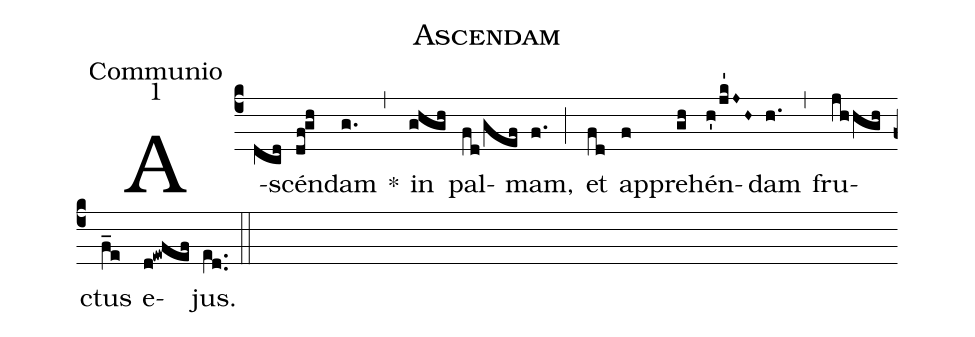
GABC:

name:Ascendam;
office-part:Communio;
mode:1;
%%
(c4) A(dcd)scén(df!gh)dam(g.) *(,) in(ghgh) pal(fd/gef)mam,(f.) (;) et(fd) ap(f)pre(gh)hén(h'/jk'J~H~)dam(h.) (,) fru(jhhgh)ctus(f_e) e(d!ewfef)jus.(e[ll:1]d..) (::)
